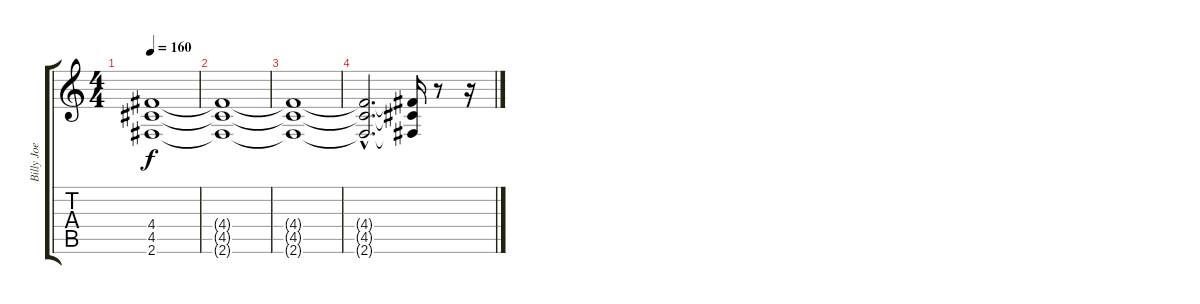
\track ("Billy Joe Electric (With Band)" "Billy Joe ") {instrument distortionguitar}
\staff {score tabs}
\tuning (E4 B3 G3 D3 A2 E2) {hide}
\ts (4 4)
\tempo 160
\clef g2
\ks c
(4.4{t} 4.5{t} 2.6{t}).1{dy f} |
(4.4{t} 4.5{t} 2.6{t}).1 |
(4.4{t} 4.5{t} 2.6{t}).1 |
(4.4{hac t} 4.5{hac t} 2.6{hac t}).2{d} (4.4{t} 4.5{t} 2.6{t}).16 r.8 r.16
